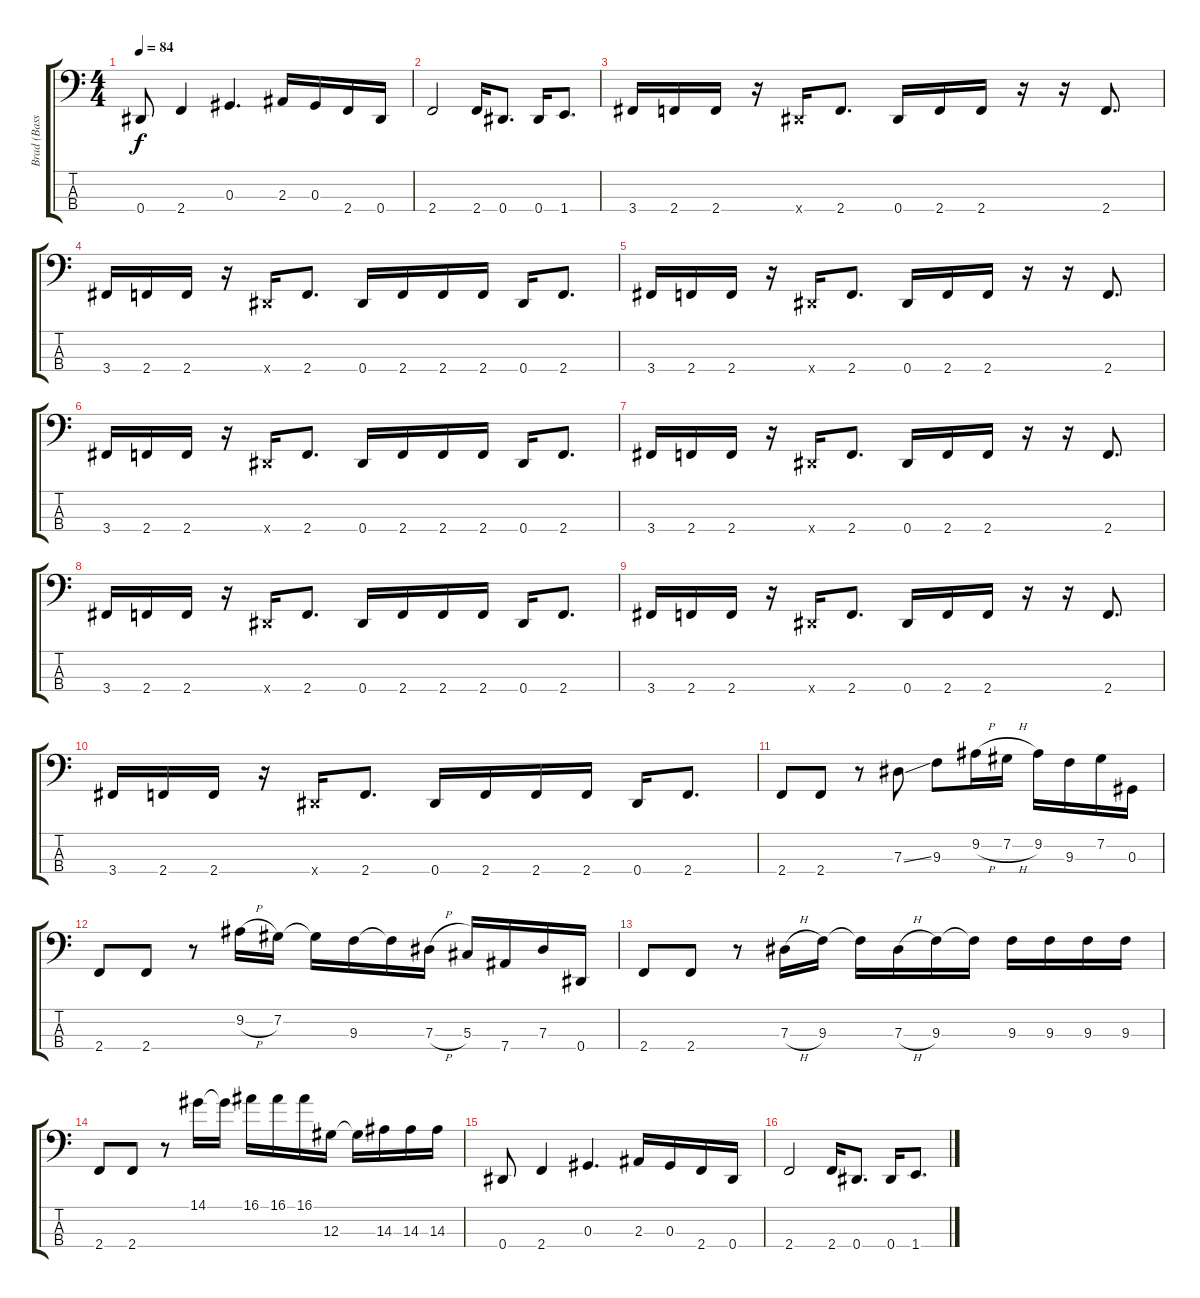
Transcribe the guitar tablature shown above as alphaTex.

\track ("Brad (Bass)" "Brad (Bass") {instrument electricbasspick}
\staff {score tabs}
\tuning (Gb2 Db2 Ab1 Eb1) {hide}
\ts (4 4)
\tempo 84
\clef f4
\ks c
0.4.8{dy f} 2.4.4 0.3.4{d} 2.3.16 0.3.16 2.4.16 0.4.16 |
2.4.2 2.4.16 0.4.8{d} 0.4.16 1.4.8{d} |
3.4.16 2.4.16 2.4.16 r.16 0.4{x}.16 2.4.8{d} 0.4.16 2.4.16 2.4.16 r.16 r.16 2.4.8{d} |
3.4.16 2.4.16 2.4.16 r.16 0.4{x}.16 2.4.8{d} 0.4.16 2.4.16 2.4.16 2.4.16 0.4.16 2.4.8{d} |
3.4.16 2.4.16 2.4.16 r.16 0.4{x}.16 2.4.8{d} 0.4.16 2.4.16 2.4.16 r.16 r.16 2.4.8{d} |
3.4.16 2.4.16 2.4.16 r.16 0.4{x}.16 2.4.8{d} 0.4.16 2.4.16 2.4.16 2.4.16 0.4.16 2.4.8{d} |
3.4.16 2.4.16 2.4.16 r.16 0.4{x}.16 2.4.8{d} 0.4.16 2.4.16 2.4.16 r.16 r.16 2.4.8{d} |
3.4.16 2.4.16 2.4.16 r.16 0.4{x}.16 2.4.8{d} 0.4.16 2.4.16 2.4.16 2.4.16 0.4.16 2.4.8{d} |
3.4.16 2.4.16 2.4.16 r.16 0.4{x}.16 2.4.8{d} 0.4.16 2.4.16 2.4.16 r.16 r.16 2.4.8{d} |
3.4.16 2.4.16 2.4.16 r.16 0.4{x}.16 2.4.8{d} 0.4.16 2.4.16 2.4.16 2.4.16 0.4.16 2.4.8{d} |
2.4.8 2.4.8 r.8 7.3{ss}.8 9.3.8 9.2{h}.16 7.2{h}.16 9.2.16 9.3.16 7.2.16 0.3.16 |
2.4.8 2.4.8 r.8 9.2{h}.16 7.2.16 7.2{t}.16 9.3.16 9.3{t}.16 7.3{h}.16 5.3.16 7.4.16 7.3.16 0.4.16 |
2.4.8 2.4.8 r.8 7.3{h}.16 9.3.16 9.3{t}.16 7.3{h}.16 9.3.16 9.3{t}.16 9.3.16 9.3.16 9.3.16 9.3.16 |
2.4.8 2.4.8 r.8 14.1.16 14.1{t}.16 16.1.16 16.1.16 16.1.16 12.3.16 12.3{t}.16 14.3.16 14.3.16 14.3.16 |
0.4.8 2.4.4 0.3.4{d} 2.3.16 0.3.16 2.4.16 0.4.16 |
2.4.2 2.4.16 0.4.8{d} 0.4.16 1.4.8{d}
